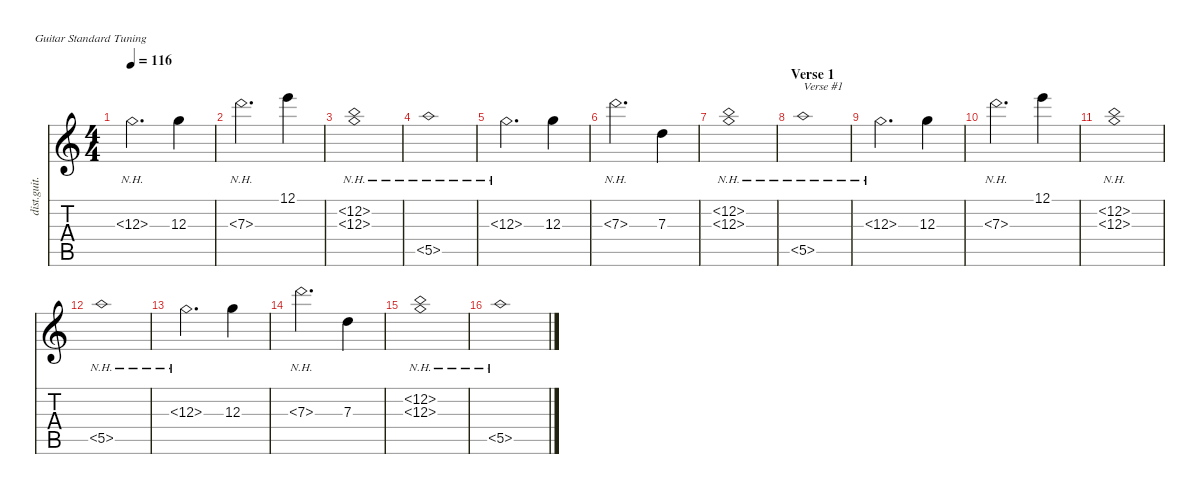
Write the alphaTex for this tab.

\defaultSystemsLayout 4
\hideDynamics
\bracketExtendMode nobrackets
\track ("Gtr. 2 (Quiet)" "dist.guit.") {instrument distortionguitar}
\staff {score tabs}
\tuning (E4 B3 G3 D3 A2 E2)
\ts (4 4)
\tempo 116
\clef g2
\ks c
12.3{nh}.2{d dy f} 12.3.4 |
7.3{nh}.2{d} 12.1.4 |
(12.2{nh} 12.3{nh}).1 |
5.5{nh}.1 |
12.3{nh}.2{d} 12.3.4 |
7.3{nh}.2{d} 7.3.4 |
(12.2{nh} 12.3{nh}).1 |
\section ("" "Verse 1")
5.5{nh}.1{txt "Verse #1"} |
12.3{nh}.2{d} 12.3.4 |
7.3{nh}.2{d} 12.1.4 |
(12.2{nh} 12.3{nh}).1 |
5.5{nh}.1 |
12.3{nh}.2{d} 12.3.4 |
7.3{nh}.2{d} 7.3.4 |
(12.2{nh} 12.3{nh}).1 |
5.5{nh}.1
